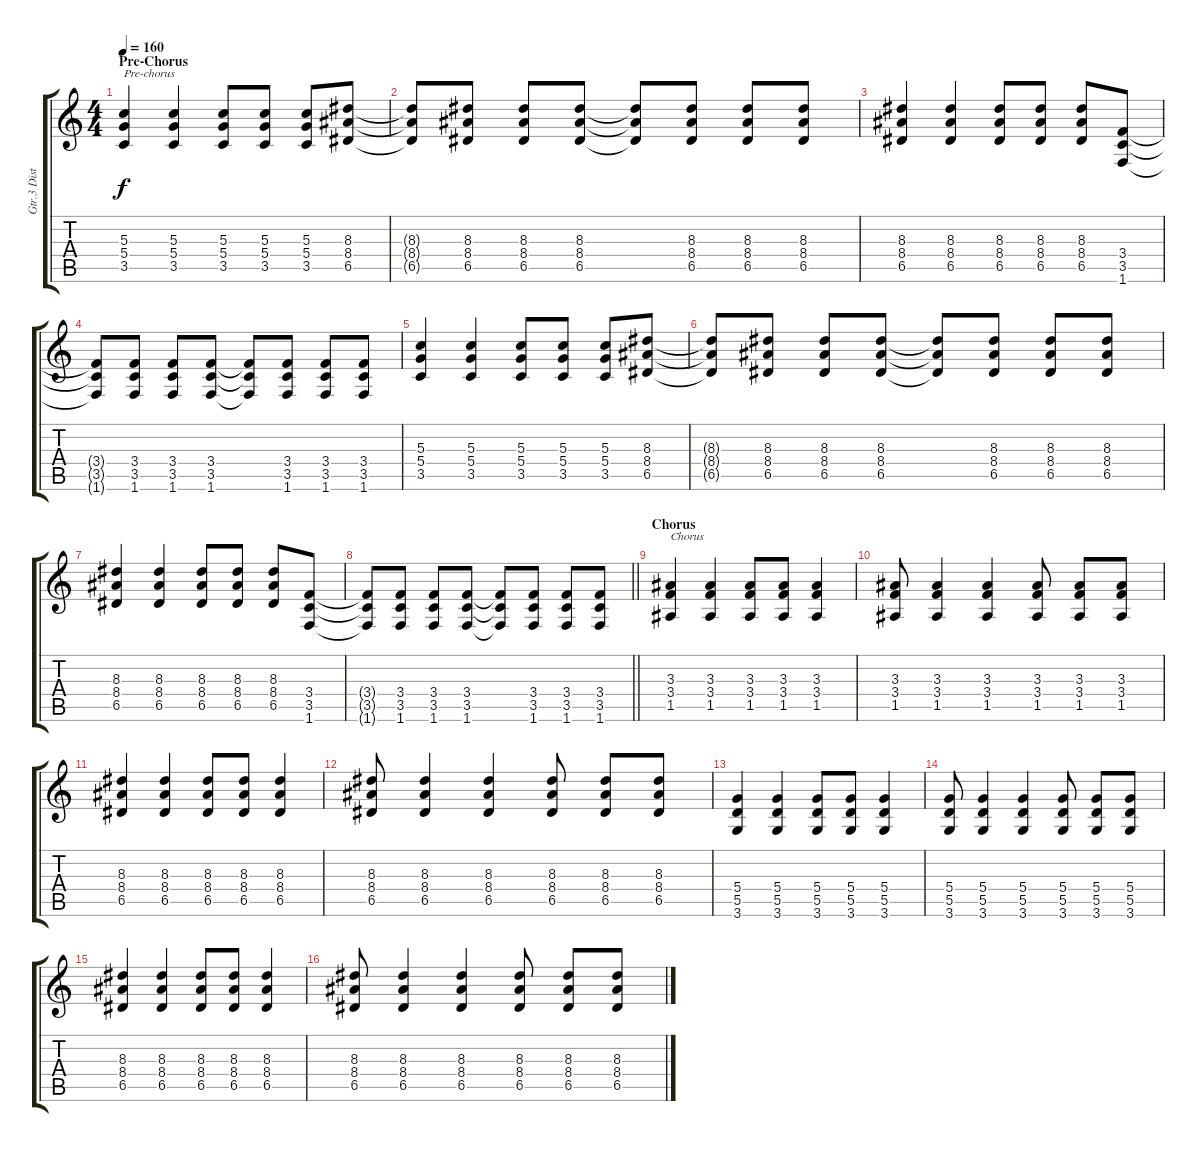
\track ("Gtr.3 Dist. (Rhythm)" "Gtr.3 Dist") {instrument distortionguitar}
\staff {score tabs}
\tuning (E4 B3 G3 D3 A2 E2) {hide}
\ts (4 4)
\section ("" "Pre-Chorus")
\tempo 160
\clef g2
\ks c
(5.3 5.4 3.5).4{txt "Pre-chorus" dy f} (5.3 5.4 3.5).4 (5.3 5.4 3.5).8 (5.3 5.4 3.5).8 (5.3 5.4 3.5).8 (8.3 8.4 6.5).8 |
(8.3{t} 8.4{t} 6.5{t}).8 (8.3 8.4 6.5).8 (8.3 8.4 6.5).8 (8.3 8.4 6.5).8 (8.3{t} 8.4{t} 6.5{t}).8 (8.3 8.4 6.5).8 (8.3 8.4 6.5).8 (8.3 8.4 6.5).8 |
(8.3 8.4 6.5).4 (8.3 8.4 6.5).4 (8.3 8.4 6.5).8 (8.3 8.4 6.5).8 (8.3 8.4 6.5).8 (3.4 3.5 1.6).8 |
(3.4{t} 3.5{t} 1.6{t}).8 (3.4 3.5 1.6).8 (3.4 3.5 1.6).8 (3.4 3.5 1.6).8 (3.4{t} 3.5{t} 1.6{t}).8 (3.4 3.5 1.6).8 (3.4 3.5 1.6).8 (3.4 3.5 1.6).8 |
(5.3 5.4 3.5).4 (5.3 5.4 3.5).4 (5.3 5.4 3.5).8 (5.3 5.4 3.5).8 (5.3 5.4 3.5).8 (8.3 8.4 6.5).8 |
(8.3{t} 8.4{t} 6.5{t}).8 (8.3 8.4 6.5).8 (8.3 8.4 6.5).8 (8.3 8.4 6.5).8 (8.3{t} 8.4{t} 6.5{t}).8 (8.3 8.4 6.5).8 (8.3 8.4 6.5).8 (8.3 8.4 6.5).8 |
(8.3 8.4 6.5).4 (8.3 8.4 6.5).4 (8.3 8.4 6.5).8 (8.3 8.4 6.5).8 (8.3 8.4 6.5).8 (3.4 3.5 1.6).8 |
\barLineRight lightlight
(3.4{t} 3.5{t} 1.6{t}).8 (3.4 3.5 1.6).8 (3.4 3.5 1.6).8 (3.4 3.5 1.6).8 (3.4{t} 3.5{t} 1.6{t}).8 (3.4 3.5 1.6).8 (3.4 3.5 1.6).8 (3.4 3.5 1.6).8 |
\section ("" "Chorus")
(3.3 3.4 1.5).4{txt "Chorus"} (3.3 3.4 1.5).4 (3.3 3.4 1.5).8 (3.3 3.4 1.5).8 (3.3 3.4 1.5).4 |
(3.3 3.4 1.5).8 (3.3 3.4 1.5).4 (3.3 3.4 1.5).4 (3.3 3.4 1.5).8 (3.3 3.4 1.5).8 (3.3 3.4 1.5).8 |
(8.3 8.4 6.5).4 (8.3 8.4 6.5).4 (8.3 8.4 6.5).8 (8.3 8.4 6.5).8 (8.3 8.4 6.5).4 |
(8.3 8.4 6.5).8 (8.3 8.4 6.5).4 (8.3 8.4 6.5).4 (8.3 8.4 6.5).8 (8.3 8.4 6.5).8 (8.3 8.4 6.5).8 |
(5.4 5.5 3.6).4 (5.4 5.5 3.6).4 (5.4 5.5 3.6).8 (5.4 5.5 3.6).8 (5.4 5.5 3.6).4 |
(5.4 5.5 3.6).8 (5.4 5.5 3.6).4 (5.4 5.5 3.6).4 (5.4 5.5 3.6).8 (5.4 5.5 3.6).8 (5.4 5.5 3.6).8 |
(8.3 8.4 6.5).4 (8.3 8.4 6.5).4 (8.3 8.4 6.5).8 (8.3 8.4 6.5).8 (8.3 8.4 6.5).4 |
(8.3 8.4 6.5).8 (8.3 8.4 6.5).4 (8.3 8.4 6.5).4 (8.3 8.4 6.5).8 (8.3 8.4 6.5).8 (8.3 8.4 6.5).8
